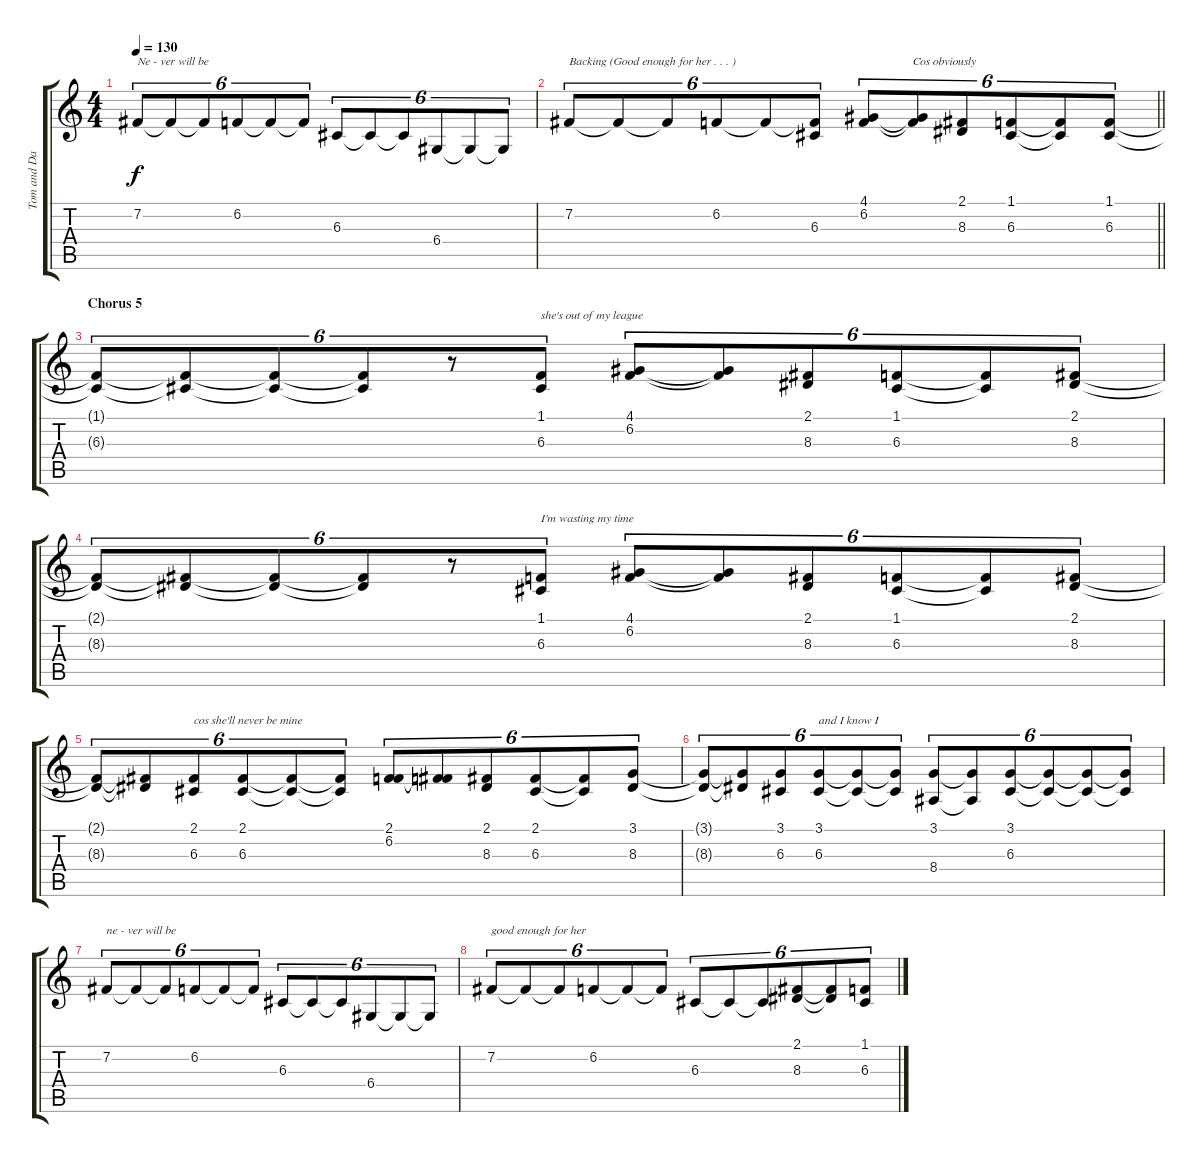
\track ("Tom and Danny (Vocals with Harmonies)" "Tom and Da") {instrument clarinet}
\staff {score tabs}
\tuning (E4 B3 G3 D3 A2 E2) {hide}
\ts (4 4)
\tempo 130
\clef g2
\ks c
7.2.8{tu (6 4) txt "Ne - ver will be" dy f} 7.2{t}.8{tu (6 4)} 7.2{t}.8{tu (6 4)} 6.2.8{tu (6 4)} 6.2{t}.8{tu (6 4)} 6.2{t}.8{tu (6 4)} 6.3.8{tu (6 4)} 6.3{t}.8{tu (6 4)} 6.3{t}.8{tu (6 4)} 6.4.8{tu (6 4)} 6.4{t}.8{tu (6 4)} 6.4{t}.8{tu (6 4)} |
\barLineRight lightlight
7.2.8{tu (6 4) txt "Backing (Good enough for her . . . )"} 7.2{t}.8{tu (6 4)} 7.2{t}.8{tu (6 4)} 6.2.8{tu (6 4)} 6.2{t}.8{tu (6 4)} (6.2{t} 6.3).8{tu (6 4)} (4.1 6.2).8{tu (6 4)} (4.1{t} 6.2{t}).8{tu (6 4) txt "Cos obviously"} (2.1 8.3).8{tu (6 4)} (1.1 6.3).8{tu (6 4)} (1.1{t} 6.3{t}).8{tu (6 4)} (1.1 6.3).8{tu (6 4)} |
\section ("" "Chorus 5")
(1.1{t} 6.3{t}).8{tu (6 4)} (1.1{t} 6.3{t}).8{tu (6 4)} (1.1{t} 6.3{t}).8{tu (6 4)} (1.1{t} 6.3{t}).8{tu (6 4)} r.8{tu (6 4)} (1.1 6.3).8{tu (6 4) txt "she's out of my league"} (4.1 6.2).8{tu (6 4)} (4.1{t} 6.2{t}).8{tu (6 4)} (2.1 8.3).8{tu (6 4)} (1.1 6.3).8{tu (6 4)} (1.1{t} 6.3{t}).8{tu (6 4)} (2.1 8.3).8{tu (6 4)} |
(2.1{t} 8.3{t}).8{tu (6 4)} (2.1{t} 8.3{t}).8{tu (6 4)} (2.1{t} 8.3{t}).8{tu (6 4)} (2.1{t} 8.3{t}).8{tu (6 4)} r.8{tu (6 4)} (1.1 6.3).8{tu (6 4) txt "I'm wasting my time"} (4.1 6.2).8{tu (6 4)} (4.1{t} 6.2{t}).8{tu (6 4)} (2.1 8.3).8{tu (6 4)} (1.1 6.3).8{tu (6 4)} (1.1{t} 6.3{t}).8{tu (6 4)} (2.1 8.3).8{tu (6 4)} |
(2.1{t} 8.3{t}).8{tu (6 4)} (2.1{t} 8.3{t}).8{tu (6 4)} (2.1 6.3).8{tu (6 4) txt "cos she'll never be mine"} (2.1 6.3).8{tu (6 4)} (2.1{t} 6.3{t}).8{tu (6 4)} (2.1{t} 6.3{t}).8{tu (6 4)} (2.1 6.2).8{tu (6 4)} (2.1{t} 6.2{t}).8{tu (6 4)} (2.1 8.3).8{tu (6 4)} (2.1 6.3).8{tu (6 4)} (2.1{t} 6.3{t}).8{tu (6 4)} (3.1 8.3).8{tu (6 4)} |
(3.1{t} 8.3{t}).8{tu (6 4)} (3.1{t} 8.3{t}).8{tu (6 4)} (3.1 6.3).8{tu (6 4)} (3.1 6.3).8{tu (6 4) txt "and I know I"} (3.1{t} 6.3{t}).8{tu (6 4)} (3.1{t} 6.3{t}).8{tu (6 4)} (3.1 8.4).8{tu (6 4)} (3.1{t} 8.4{t}).8{tu (6 4)} (3.1 6.3).8{tu (6 4)} (3.1{t} 6.3{t}).8{tu (6 4)} (3.1{t} 6.3{t}).8{tu (6 4)} (3.1{t} 6.3{t}).8{tu (6 4)} |
7.2.8{tu (6 4) txt "ne - ver will be"} 7.2{t}.8{tu (6 4)} 7.2{t}.8{tu (6 4)} 6.2.8{tu (6 4)} 6.2{t}.8{tu (6 4)} 6.2{t}.8{tu (6 4)} 6.3.8{tu (6 4)} 6.3{t}.8{tu (6 4)} 6.3{t}.8{tu (6 4)} 6.4.8{tu (6 4)} 6.4{t}.8{tu (6 4)} 6.4{t}.8{tu (6 4)} |
7.2.8{tu (6 4) txt "good enough for her"} 7.2{t}.8{tu (6 4)} 7.2{t}.8{tu (6 4)} 6.2.8{tu (6 4)} 6.2{t}.8{tu (6 4)} 6.2{t}.8{tu (6 4)} 6.3.8{tu (6 4)} 6.3{t}.8{tu (6 4)} 6.3{t}.8{tu (6 4)} (2.1 8.3).8{tu (6 4)} (2.1{t} 8.3{t}).8{tu (6 4)} (1.1 6.3).8{tu (6 4)}
